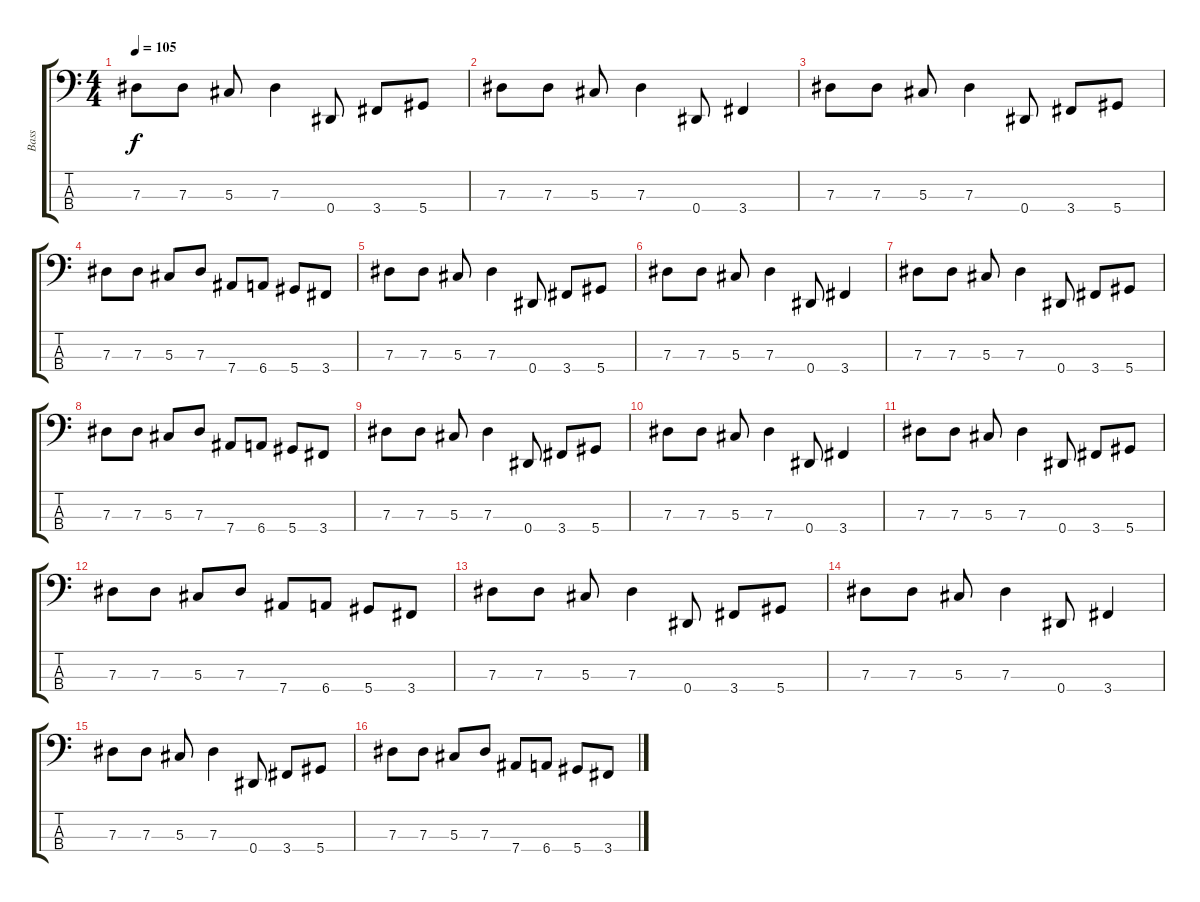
\track ("Bass" "Bass") {instrument electricbassfinger}
\staff {score tabs}
\tuning (Gb2 Db2 Ab1 Eb1) {hide}
\ts (4 4)
\tempo 105
\clef f4
\ks c
7.3.8{dy f} 7.3.8 5.3.8 7.3.4 0.4.8 3.4.8 5.4.8 |
7.3.8 7.3.8 5.3.8 7.3.4 0.4.8 3.4.4 |
7.3.8 7.3.8 5.3.8 7.3.4 0.4.8 3.4.8 5.4.8 |
7.3.8 7.3.8 5.3.8 7.3.8 7.4.8 6.4.8 5.4.8 3.4.8 |
7.3.8 7.3.8 5.3.8 7.3.4 0.4.8 3.4.8 5.4.8 |
7.3.8 7.3.8 5.3.8 7.3.4 0.4.8 3.4.4 |
7.3.8 7.3.8 5.3.8 7.3.4 0.4.8 3.4.8 5.4.8 |
7.3.8 7.3.8 5.3.8 7.3.8 7.4.8 6.4.8 5.4.8 3.4.8 |
7.3.8 7.3.8 5.3.8 7.3.4 0.4.8 3.4.8 5.4.8 |
7.3.8 7.3.8 5.3.8 7.3.4 0.4.8 3.4.4 |
7.3.8 7.3.8 5.3.8 7.3.4 0.4.8 3.4.8 5.4.8 |
7.3.8 7.3.8 5.3.8 7.3.8 7.4.8 6.4.8 5.4.8 3.4.8 |
7.3.8 7.3.8 5.3.8 7.3.4 0.4.8 3.4.8 5.4.8 |
7.3.8 7.3.8 5.3.8 7.3.4 0.4.8 3.4.4 |
7.3.8 7.3.8 5.3.8 7.3.4 0.4.8 3.4.8 5.4.8 |
7.3.8 7.3.8 5.3.8 7.3.8 7.4.8 6.4.8 5.4.8 3.4.8
